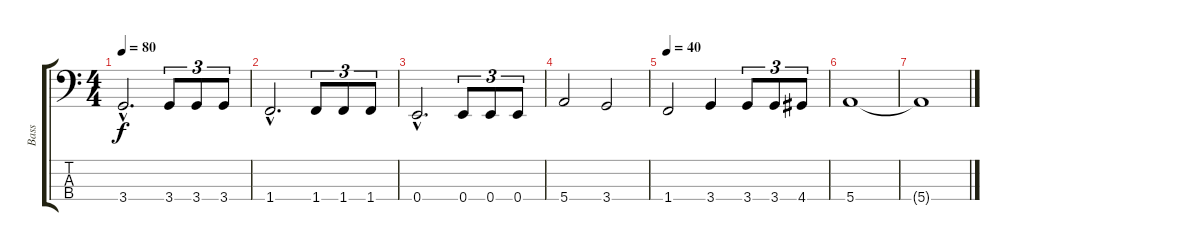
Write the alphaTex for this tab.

\track ("Bass" "Bass") {instrument electricbasspick}
\staff {score tabs}
\tuning (G2 D2 A1 E1) {hide}
\ts (4 4)
\tempo 80
\clef f4
\ks c
3.4{hac}.2{d dy f} 3.4.8{tu (3 2)} 3.4.8{tu (3 2)} 3.4.8{tu (3 2)} |
1.4{hac}.2{d} 1.4.8{tu (3 2)} 1.4.8{tu (3 2)} 1.4.8{tu (3 2)} |
0.4{hac}.2{d} 0.4.8{tu (3 2)} 0.4.8{tu (3 2)} 0.4.8{tu (3 2)} |
5.4.2 3.4.2 |
\tempo 40
1.4.2 3.4.4 3.4.8{tu (3 2)} 3.4.8{tu (3 2)} 4.4.8{tu (3 2)} |
5.4.1 |
5.4{t}.1{volume 4}
